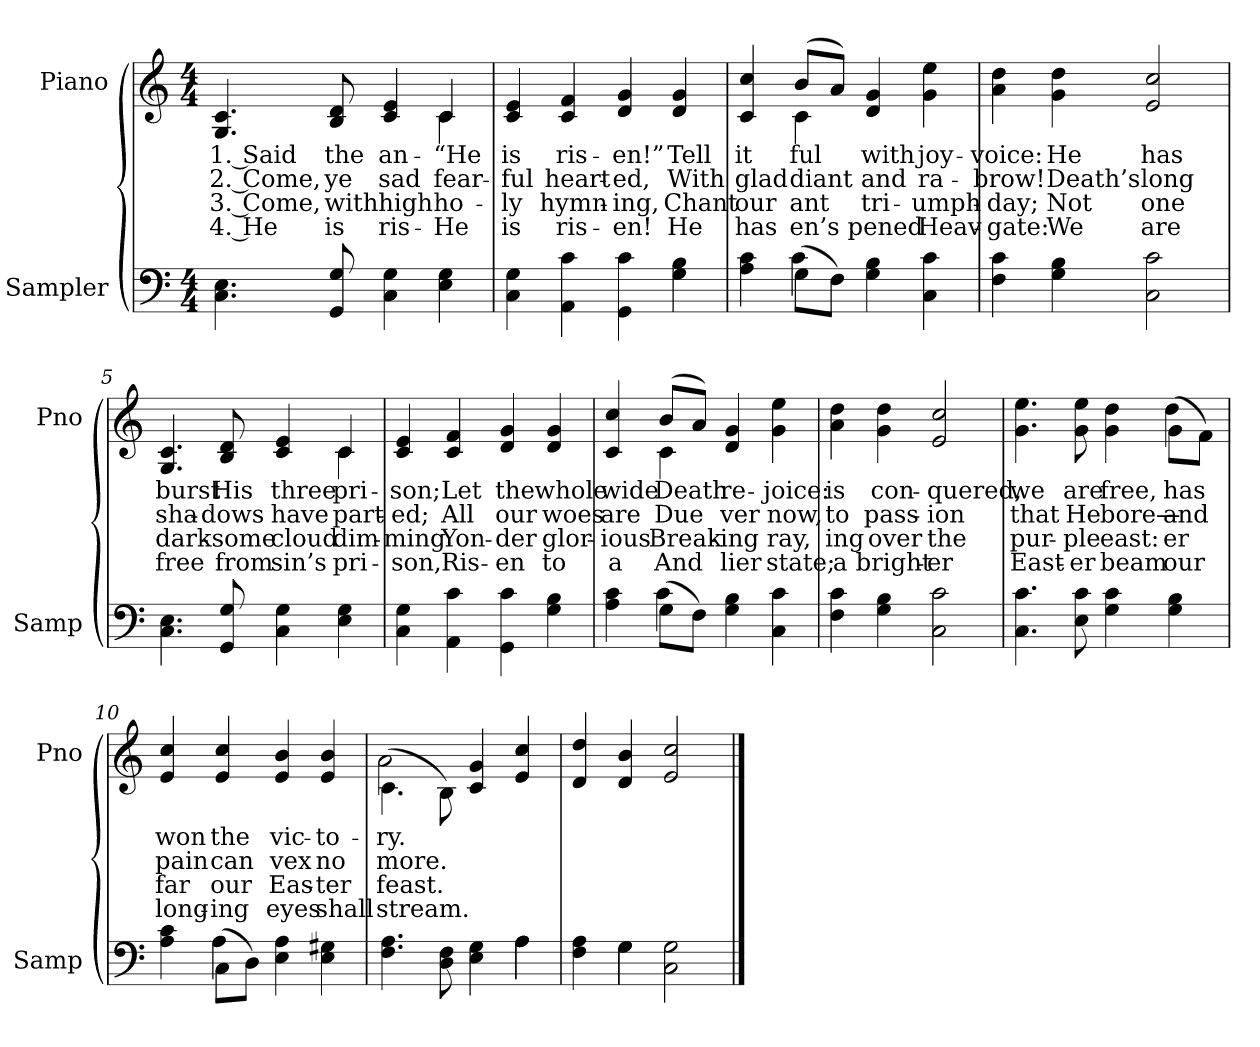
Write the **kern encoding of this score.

**kern	**kern	**text	**text	**text	**text
*part2	*part1	*part1	*part1	*part1	*part1
*staff2	*staff1	*staff1	*staff1	*staff1	*staff1
*I"Sampler	*I"Piano	*	*	*	*
*I'Samp	*I'Pno	*	*	*	*
*clefF4	*clefG2	*	*	*	*
*M4/4	*M4/4	*	*	*	*
=1	=1	=1	=1	=1	=1
*	*^	*	*	*	*
4.C\ 4.E\	4.G/ 4.c/	2.ryy	1. Said	2. Come,	3. Come,	4. He
8GG/ 8G/	8B/ 8d/	.	the	ye	with	is
4C\ 4G\	4c/ 4e/	.	an-	sad	high	ris-
4E\ 4G\	4c/	4c	“He	fear-	ho-	He
*	*v	*v	*	*	*	*
=2	=2	=2	=2	=2	=2
4C\ 4G\	4c/ 4e/	is	-ful	-ly	is
4AA\ 4c\	4c/ 4f/	ris-	heart-	hymn-	ris-
4GG\ 4c\	4d/ 4g/	-en!”	-ed,	-ing,	-en!
4G\ 4B\	4d/ 4g/	Tell	With	Chant	He
=3	=3	=3	=3	=3	=3
*^	*^	*	*	*	*
4A\ 4c\	4ryy	4c/ 4cc/	4ryy	it	glad	our	has
(8G\L	4c	(8b/L	4c	-ful	-diant	-ant	-en’s
8F\J)	.	8a/J)	.	.	.	.	.
4G\ 4B\	2ryy	4d/ 4g/	2ryy	with	and	tri-	-pened
4C\ 4c\	.	4g\ 4ee\	.	joy-	ra-	-umph-	Heav-
*v	*v	*	*	*	*	*	*
*	*v	*v	*	*	*	*
=4	=4	=4	=4	=4	=4
4F\ 4c\	4a\ 4dd\	voice:	brow!	day;	gate:
4G\ 4B\	4g\ 4dd\	He	Death’s	Not	We
2C\ 2c\	2e/ 2cc/	has	long	one	are
=5	=5	=5	=5	=5	=5
*	*^	*	*	*	*
4.C\ 4.E\	4.G/ 4.c/	2.ryy	burst	sha-	dark-	free
8GG/ 8G/	8B/ 8d/	.	His	-dows	-some	from
4C\ 4G\	4c/ 4e/	.	three	have	cloud	sin’s
4E\ 4G\	4c/	4c	pri-	-part-	dim-	pri-
*	*v	*v	*	*	*	*
=6	=6	=6	=6	=6	=6
4C\ 4G\	4c/ 4e/	-son;	-ed;	-ming	-son,
4AA\ 4c\	4c/ 4f/	Let	All	Yon-	Ris-
4GG\ 4c\	4d/ 4g/	the	our	-der	-en
4G\ 4B\	4d/ 4g/	whole	woes	glor-	to
=7	=7	=7	=7	=7	=7
*^	*^	*	*	*	*
4A\ 4c\	4ryy	4c/ 4cc/	4ryy	wide	are	-ious	a
(8G\L	4c	(8b/L	4c	Death	Due	Break-	And
8F\J)	.	8a/J)	.	.	.	.	.
4G\ 4B\	2ryy	4d/ 4g/	2ryy	re-	-ver	-ing	-lier
4C\ 4c\	.	4g\ 4ee\	.	-joice:	now,	ray,	state;
*v	*v	*	*	*	*	*	*
*	*v	*v	*	*	*	*
=8	=8	=8	=8	=8	=8
4F\ 4c\	4a\ 4dd\	is	to	-ing	a
4G\ 4B\	4g\ 4dd\	con-	pass-	over	bright-
2C\ 2c\	2e/ 2cc/	-quered,	-ion	the	-er
=9	=9	=9	=9	=9	=9
*	*^	*	*	*	*
4.C\ 4.c\	4.g\ 4.ee\	2.ryy	we	that	pur-	East-
8E\ 8c\	8g\ 8ee\	.	are	He	-ple	-er
4G\ 4c\	4g\ 4dd\	.	free,	bore—	east:	beam
4G\ 4B\	(8g\L	4dd	has	and	-er	our
.	8f\J)	.	.	.	.	.
*	*v	*v	*	*	*	*
=10	=10	=10	=10	=10	=10
*^	*	*	*	*	*
4A\ 4c\	4ryy	4e/ 4cc/	won	pain	far	long-
(8C\L	4A	4e/ 4cc/	the	can	our	-ing
8D\J)	.	.	.	.	.	.
4E\ 4A\	2ryy	4e/ 4b/	vic-	vex	Eas-	eyes
4E\ 4G#X\	.	4e/ 4b/	-to-	no	-ter	shall
=11	=11	=11	=11	=11	=11	=11
*	*	*^	*	*	*	*
4.F\ 4.A\	2.ryy	(4.c\	2a	-ry.	more.	feast.	stream.
8D\ 8F\	.	8B\)	.	.	.	.	.
4E\ 4G\	.	4c/ 4g/	2ryy	.	.	.	.
4A\	4A	4e/ 4cc/	.	.	.	.	.
*	*	*v	*v	*	*	*	*
=12	=12	=12	=12	=12	=12	=12
4F\ 4A\	4ryy	4d/ 4dd/	.	.	.	.
4G\	4G	4d/ 4b/	.	.	.	.
2C\ 2G\	2ryy	2e/ 2cc/	.	.	.	.
*v	*v	*	*	*	*	*
==	==	==	==	==	==
*-	*-	*-	*-	*-	*-
